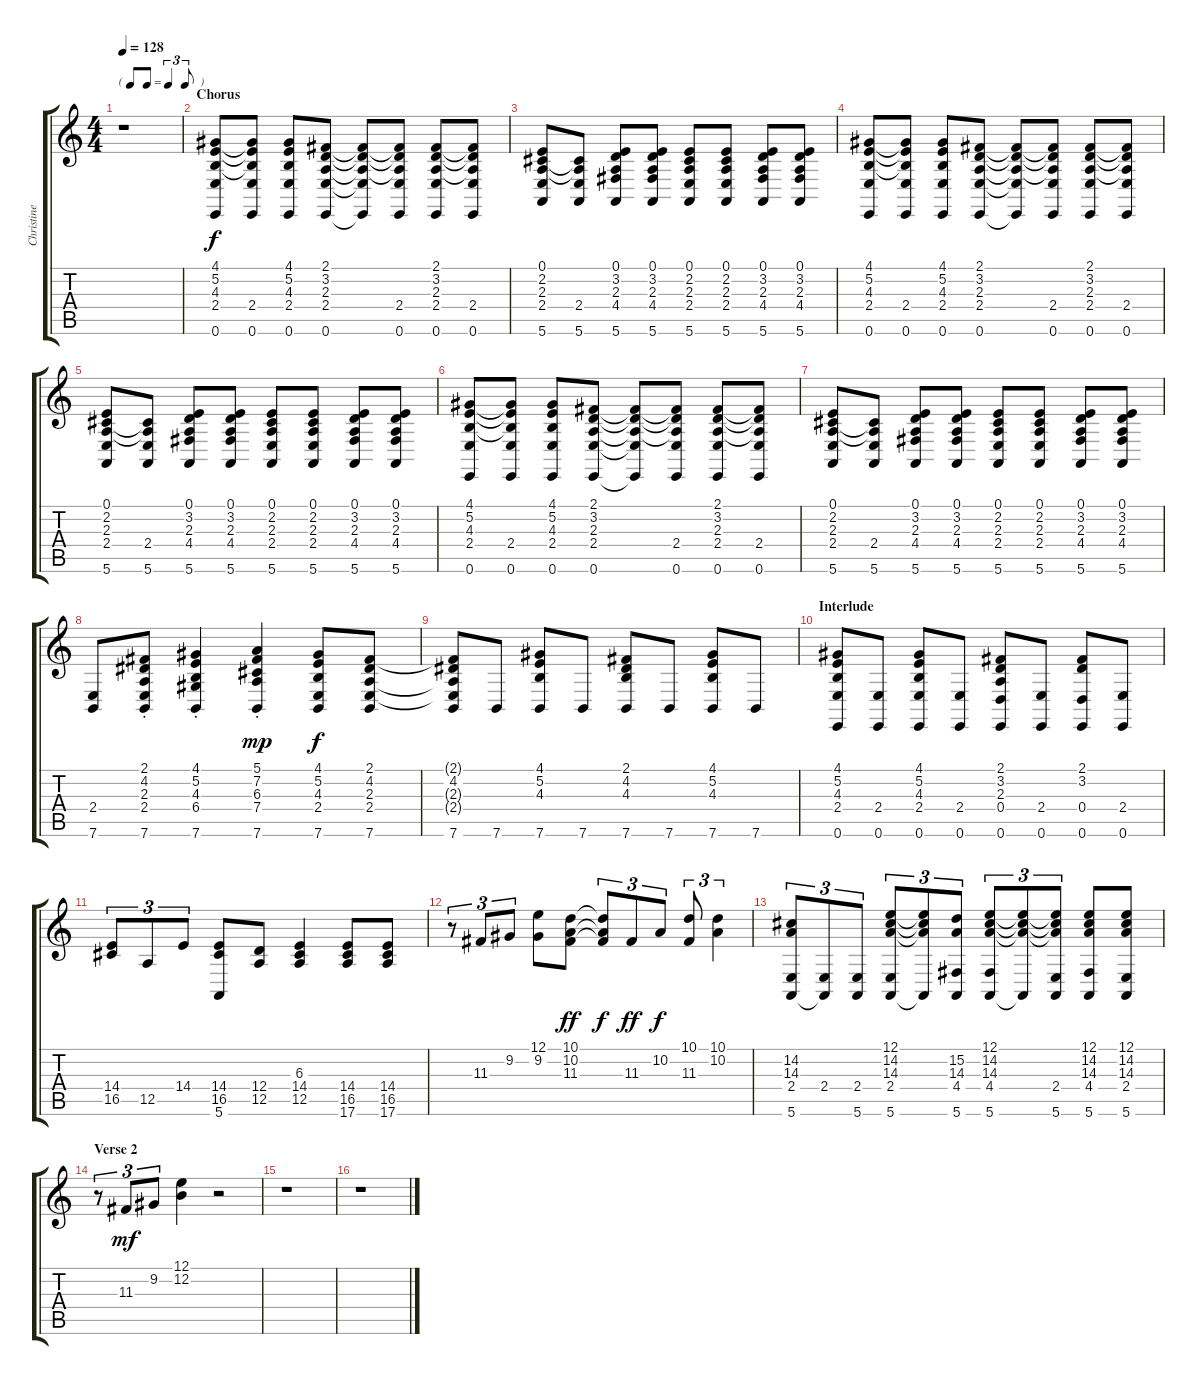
\track ("Christine McVie - Tack Piano" "Christine ") {instrument honkytonkpiano}
\staff {score tabs}
\tuning (E4 B3 G3 D3 A2 E2) {hide}
\ts (4 4)
\tf triplet8th
\tempo 128
\clef g2
\ks c
r.1{dy f} |
\section ("" "Chorus")
(4.1 5.2 4.3 2.4 0.6).8 (4.1{t} 5.2{t} 4.3{t} 2.4 0.6).8 (4.1 5.2 4.3 2.4 0.6).8 (2.1 3.2 2.3 2.4 0.6).8 (2.1{t} 3.2{t} 2.3{t} 2.4{t} 0.6{t}).8 (2.1{t} 3.2{t} 2.3{t} 2.4 0.6).8 (2.1 3.2 2.3 2.4 0.6).8 (2.1{t} 3.2{t} 2.3{t} 2.4 0.6).8 |
(0.1 2.2 2.3 2.4 5.6).8 (2.2{t} 2.3{t} 2.4 5.6).8 (0.1 3.2 2.3 4.4 5.6).8 (0.1 3.2 2.3 4.4 5.6).8 (0.1 2.2 2.3 2.4 5.6).8 (0.1 2.2 2.3 2.4 5.6).8 (0.1 3.2 2.3 4.4 5.6).8 (0.1 3.2 2.3 4.4 5.6).8 |
(4.1 5.2 4.3 2.4 0.6).8 (4.1{t} 5.2{t} 4.3{t} 2.4 0.6).8 (4.1 5.2 4.3 2.4 0.6).8 (2.1 3.2 2.3 2.4 0.6).8 (2.1{t} 3.2{t} 2.3{t} 2.4{t} 0.6{t}).8 (2.1{t} 3.2{t} 2.3{t} 2.4 0.6).8 (2.1 3.2 2.3 2.4 0.6).8 (2.1{t} 3.2{t} 2.3{t} 2.4 0.6).8 |
(0.1 2.2 2.3 2.4 5.6).8 (2.2{t} 2.3{t} 2.4 5.6).8 (0.1 3.2 2.3 4.4 5.6).8 (0.1 3.2 2.3 4.4 5.6).8 (0.1 2.2 2.3 2.4 5.6).8 (0.1 2.2 2.3 2.4 5.6).8 (0.1 3.2 2.3 4.4 5.6).8 (0.1 3.2 2.3 4.4 5.6).8 |
(4.1 5.2 4.3 2.4 0.6).8 (4.1{t} 5.2{t} 4.3{t} 2.4 0.6).8 (4.1 5.2 4.3 2.4 0.6).8 (2.1 3.2 2.3 2.4 0.6).8 (2.1{t} 3.2{t} 2.3{t} 2.4{t} 0.6{t}).8 (2.1{t} 3.2{t} 2.3{t} 2.4 0.6).8 (2.1 3.2 2.3 2.4 0.6).8 (2.1{t} 3.2{t} 2.3{t} 2.4 0.6).8 |
(0.1 2.2 2.3 2.4 5.6).8 (2.2{t} 2.3{t} 2.4 5.6).8 (0.1 3.2 2.3 4.4 5.6).8 (0.1 3.2 2.3 4.4 5.6).8 (0.1 2.2 2.3 2.4 5.6).8 (0.1 2.2 2.3 2.4 5.6).8 (0.1 3.2 2.3 4.4 5.6).8 (0.1 3.2 2.3 4.4 5.6).8 |
(2.4 7.6).8 (2.1{st} 4.2{st} 2.3 2.4 7.6).8 (4.1 5.2{st} 4.3 6.4 7.6).4 (5.1{st} 7.2{st} 6.3{st} 7.4 7.6{st}).4{dy mp} (4.1 5.2 4.3 2.4 7.6).8{dy f} (2.1 4.2 2.3 2.4 7.6).8 |
(2.1{t} 4.2 2.3{t} 2.4{t} 7.6).8 7.6.8 (4.1 5.2 4.3 7.6).8 7.6.8 (2.1 4.2 4.3 7.6).8 7.6.8 (4.1 5.2 4.3 7.6).8 7.6.8 |
\section ("" "Interlude")
(4.1 5.2 4.3 2.4 0.6).8 (2.4 0.6).8 (4.1 5.2 4.3 2.4 0.6).8 (2.4 0.6).8 (2.1 3.2 2.3 0.4 0.6).8 (2.4 0.6).8 (2.1 3.2 0.4 0.6).8 (2.4 0.6).8 |
(14.4 16.5).8{tu (3 2)} 12.5.8{tu (3 2)} 14.4.8{tu (3 2)} (14.4 16.5 5.6).8 (12.4 12.5).8 (6.3 14.4 12.5).4 (14.4 16.5 17.6).8 (14.4 16.5 17.6).8 |
r.8{tu (3 2)} 11.3.8{tu (3 2)} 9.2.8{tu (3 2)} (12.1 9.2).8 (10.1 10.2 11.3).8{dy ff} (10.1{t} 10.2{t} 11.3{t}).8{tu (3 2) dy f} 11.3.8{tu (3 2) dy ff} 10.2.8{tu (3 2) dy f} (10.1 11.3).8{tu (3 2)} (10.1 10.2).4{tu (3 2)} |
(14.2 14.3 2.4 5.6).8{tu (3 2)} (2.4 5.6{t}).8{tu (3 2)} (2.4 5.6).8{tu (3 2)} (12.1 14.2 14.3 2.4 5.6).8{tu (3 2)} (12.1{t} 14.2{t} 14.3{t} 5.6{t}).8{tu (3 2)} (15.2 14.3 4.4 5.6).8{tu (3 2)} (12.1 14.2 14.3 4.4 5.6).8{tu (3 2)} (12.1{t} 14.2{t} 14.3{t} 5.6{t}).8{tu (3 2)} (12.1{t} 14.2{t} 14.3{t} 2.4 5.6).8{tu (3 2)} (12.1 14.2 14.3 4.4 5.6).8 (12.1 14.2 14.3 2.4 5.6).8 |
\section ("" "Verse 2")
r.8{tu (3 2)} 11.3.8{tu (3 2) dy mf} 9.2.8{tu (3 2)} (12.1 12.2).4 r.2 |
r.1 |
r.1
